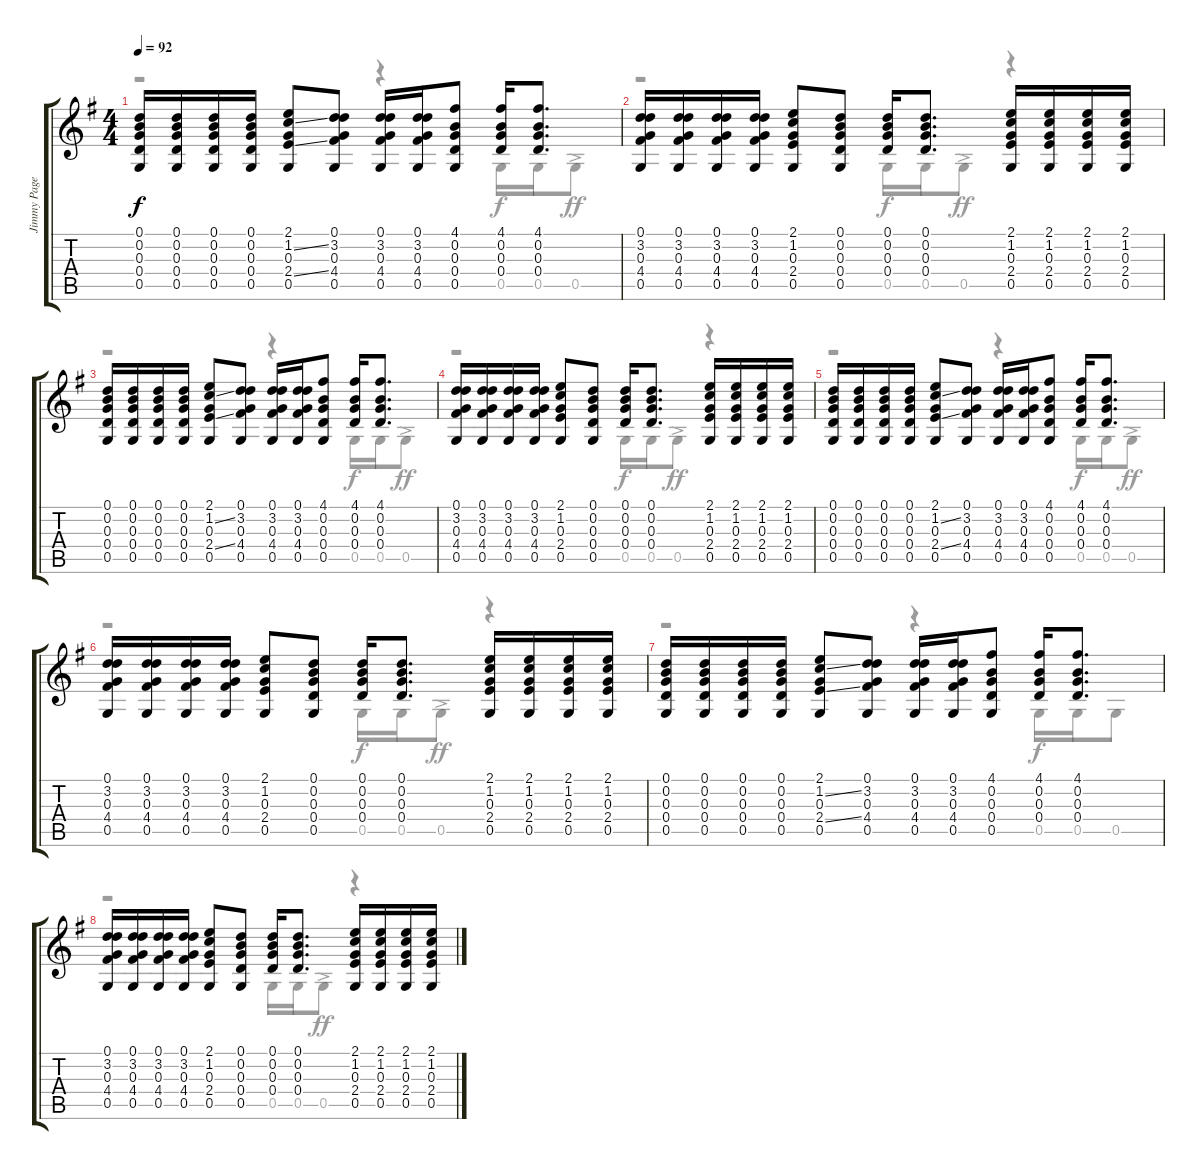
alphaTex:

\track ("Jimmy Page Steel Acoustic" "Jimmy Page") {instrument acousticguitarsteel}
\staff {score tabs}
\tuning (D4 B3 G3 D3 G2 D2) {hide}
\voice
\ts (4 4)
\tempo 92
\clef g2
\ks g
(0.1 0.2 0.3 0.4 0.5).16{dy f instrument acousticguitarsteel} (0.1 0.2 0.3 0.4 0.5).16 (0.1 0.2 0.3 0.4 0.5).16 (0.1 0.2 0.3 0.4 0.5).16 (2.1 1.2{ss} 0.3 2.4{ss} 0.5).8 (0.1 3.2 0.3 4.4 0.5).8 (0.1 3.2 0.3 4.4 0.5).16 (0.1 3.2 0.3 4.4 0.5).16 (4.1 0.2 0.3 0.4 0.5).8 (4.1 0.2 0.3 0.4).16 (4.1 0.2 0.3 0.4).8{d} |
(0.1 3.2 0.3 4.4 0.5).16 (0.1 3.2 0.3 4.4 0.5).16 (0.1 3.2 0.3 4.4 0.5).16 (0.1 3.2 0.3 4.4 0.5).16 (2.1 1.2 0.3 2.4 0.5).8 (0.1 0.2 0.3 0.4 0.5).8 (0.1 0.2 0.3 0.4).16 (0.1 0.2 0.3 0.4).8{d} (2.1 1.2 0.3 2.4 0.5).16 (2.1 1.2 0.3 2.4 0.5).16 (2.1 1.2 0.3 2.4 0.5).16 (2.1 1.2 0.3 2.4 0.5).16 |
(0.1 0.2 0.3 0.4 0.5).16 (0.1 0.2 0.3 0.4 0.5).16 (0.1 0.2 0.3 0.4 0.5).16 (0.1 0.2 0.3 0.4 0.5).16 (2.1 1.2{ss} 0.3 2.4{ss} 0.5).8 (0.1 3.2 0.3 4.4 0.5).8 (0.1 3.2 0.3 4.4 0.5).16 (0.1 3.2 0.3 4.4 0.5).16 (4.1 0.2 0.3 0.4 0.5).8 (4.1 0.2 0.3 0.4).16 (4.1 0.2 0.3 0.4).8{d} |
(0.1 3.2 0.3 4.4 0.5).16 (0.1 3.2 0.3 4.4 0.5).16 (0.1 3.2 0.3 4.4 0.5).16 (0.1 3.2 0.3 4.4 0.5).16 (2.1 1.2 0.3 2.4 0.5).8 (0.1 0.2 0.3 0.4 0.5).8 (0.1 0.2 0.3 0.4).16 (0.1 0.2 0.3 0.4).8{d} (2.1 1.2 0.3 2.4 0.5).16 (2.1 1.2 0.3 2.4 0.5).16 (2.1 1.2 0.3 2.4 0.5).16 (2.1 1.2 0.3 2.4 0.5).16 |
(0.1 0.2 0.3 0.4 0.5).16 (0.1 0.2 0.3 0.4 0.5).16 (0.1 0.2 0.3 0.4 0.5).16 (0.1 0.2 0.3 0.4 0.5).16 (2.1 1.2{ss} 0.3 2.4{ss} 0.5).8 (0.1 3.2 0.3 4.4 0.5).8 (0.1 3.2 0.3 4.4 0.5).16 (0.1 3.2 0.3 4.4 0.5).16 (4.1 0.2 0.3 0.4 0.5).8 (4.1 0.2 0.3 0.4).16 (4.1 0.2 0.3 0.4).8{d} |
(0.1 3.2 0.3 4.4 0.5).16 (0.1 3.2 0.3 4.4 0.5).16 (0.1 3.2 0.3 4.4 0.5).16 (0.1 3.2 0.3 4.4 0.5).16 (2.1 1.2 0.3 2.4 0.5).8 (0.1 0.2 0.3 0.4 0.5).8 (0.1 0.2 0.3 0.4).16 (0.1 0.2 0.3 0.4).8{d} (2.1 1.2 0.3 2.4 0.5).16 (2.1 1.2 0.3 2.4 0.5).16 (2.1 1.2 0.3 2.4 0.5).16 (2.1 1.2 0.3 2.4 0.5).16 |
(0.1 0.2 0.3 0.4 0.5).16 (0.1 0.2 0.3 0.4 0.5).16 (0.1 0.2 0.3 0.4 0.5).16 (0.1 0.2 0.3 0.4 0.5).16 (2.1 1.2{ss} 0.3 2.4{ss} 0.5).8 (0.1 3.2 0.3 4.4 0.5).8 (0.1 3.2 0.3 4.4 0.5).16 (0.1 3.2 0.3 4.4 0.5).16 (4.1 0.2 0.3 0.4 0.5).8 (4.1 0.2 0.3 0.4).16 (4.1 0.2 0.3 0.4).8{d} |
(0.1 3.2 0.3 4.4 0.5).16 (0.1 3.2 0.3 4.4 0.5).16 (0.1 3.2 0.3 4.4 0.5).16 (0.1 3.2 0.3 4.4 0.5).16 (2.1 1.2 0.3 2.4 0.5).8 (0.1 0.2 0.3 0.4 0.5).8 (0.1 0.2 0.3 0.4).16 (0.1 0.2 0.3 0.4).8{d} (2.1 1.2 0.3 2.4 0.5).16 (2.1 1.2 0.3 2.4 0.5).16 (2.1 1.2 0.3 2.4 0.5).16 (2.1 1.2 0.3 2.4 0.5).16
\voice
\clef g2
\ottava regular
\simile none
\ks g
r.2{dy f} r.4 0.5.16 0.5.16 0.5{ac}.8{dy ff} |
r.2 0.5.16{dy f} 0.5.16 0.5{ac}.8{dy ff} r.4 |
r.2 r.4 0.5.16{dy f} 0.5.16 0.5{ac}.8{dy ff} |
r.2 0.5.16{dy f} 0.5.16 0.5{ac}.8{dy ff} r.4 |
r.2 r.4 0.5.16{dy f} 0.5.16 0.5{ac}.8{dy ff} |
r.2 0.5.16{dy f} 0.5.16 0.5{ac}.8{dy ff} r.4 |
r.2 r.4 0.5.16{dy f} 0.5.16 0.5.8 |
r.2 0.5.16 0.5.16 0.5{ac}.8{dy ff} r.4
